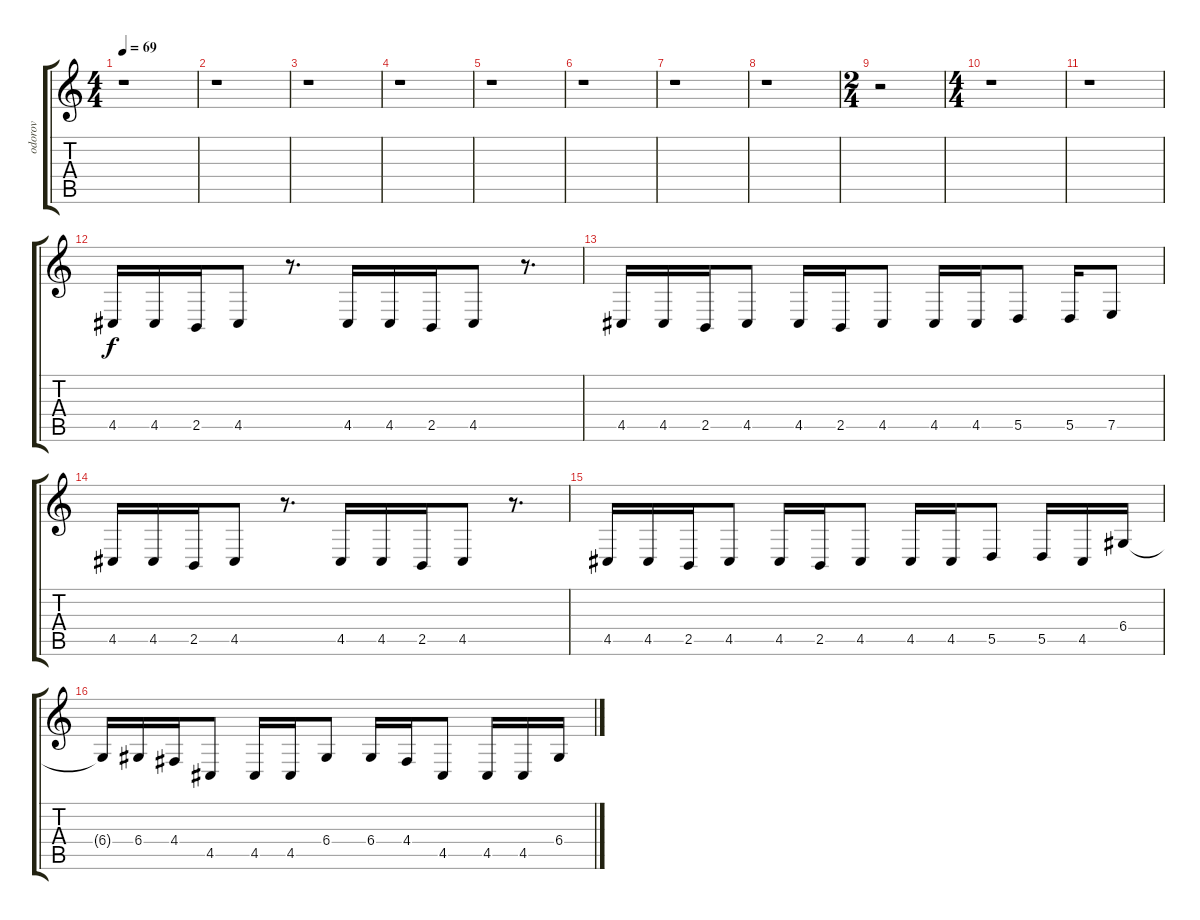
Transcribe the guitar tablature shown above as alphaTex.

\track ("odorov - Vocals" "odorov") {instrument cello}
\staff {score tabs}
\tuning (E4 B3 G3 D3 A2 E2) {hide}
\ts (4 4)
\tempo 69
\clef g2
\ks c
r.1{dy f instrument cello} |
r.1 |
r.1 |
r.1 |
r.1 |
r.1 |
r.1 |
r.1 |
\ts (2 4)
r.2 |
\ts (4 4)
r.1 |
r.1 |
4.5.16 4.5.16 2.5.16 4.5.8 r.8{d} 4.5.16 4.5.16 2.5.16 4.5.8 r.8{d} |
4.5.16 4.5.16 2.5.16 4.5.8 4.5.16 2.5.16 4.5.8 4.5.16 4.5.16 5.5.8 5.5.16 7.5.8 |
4.5.16 4.5.16 2.5.16 4.5.8 r.8{d} 4.5.16 4.5.16 2.5.16 4.5.8 r.8{d} |
4.5.16 4.5.16 2.5.16 4.5.8 4.5.16 2.5.16 4.5.8 4.5.16 4.5.16 5.5.8 5.5.16 4.5.16 6.4.16 |
6.4{t}.16 6.4.16 4.4.16 4.5.8 4.5.16 4.5.16 6.4.8 6.4.16 4.4.16 4.5.8 4.5.16 4.5.16 6.4.16
